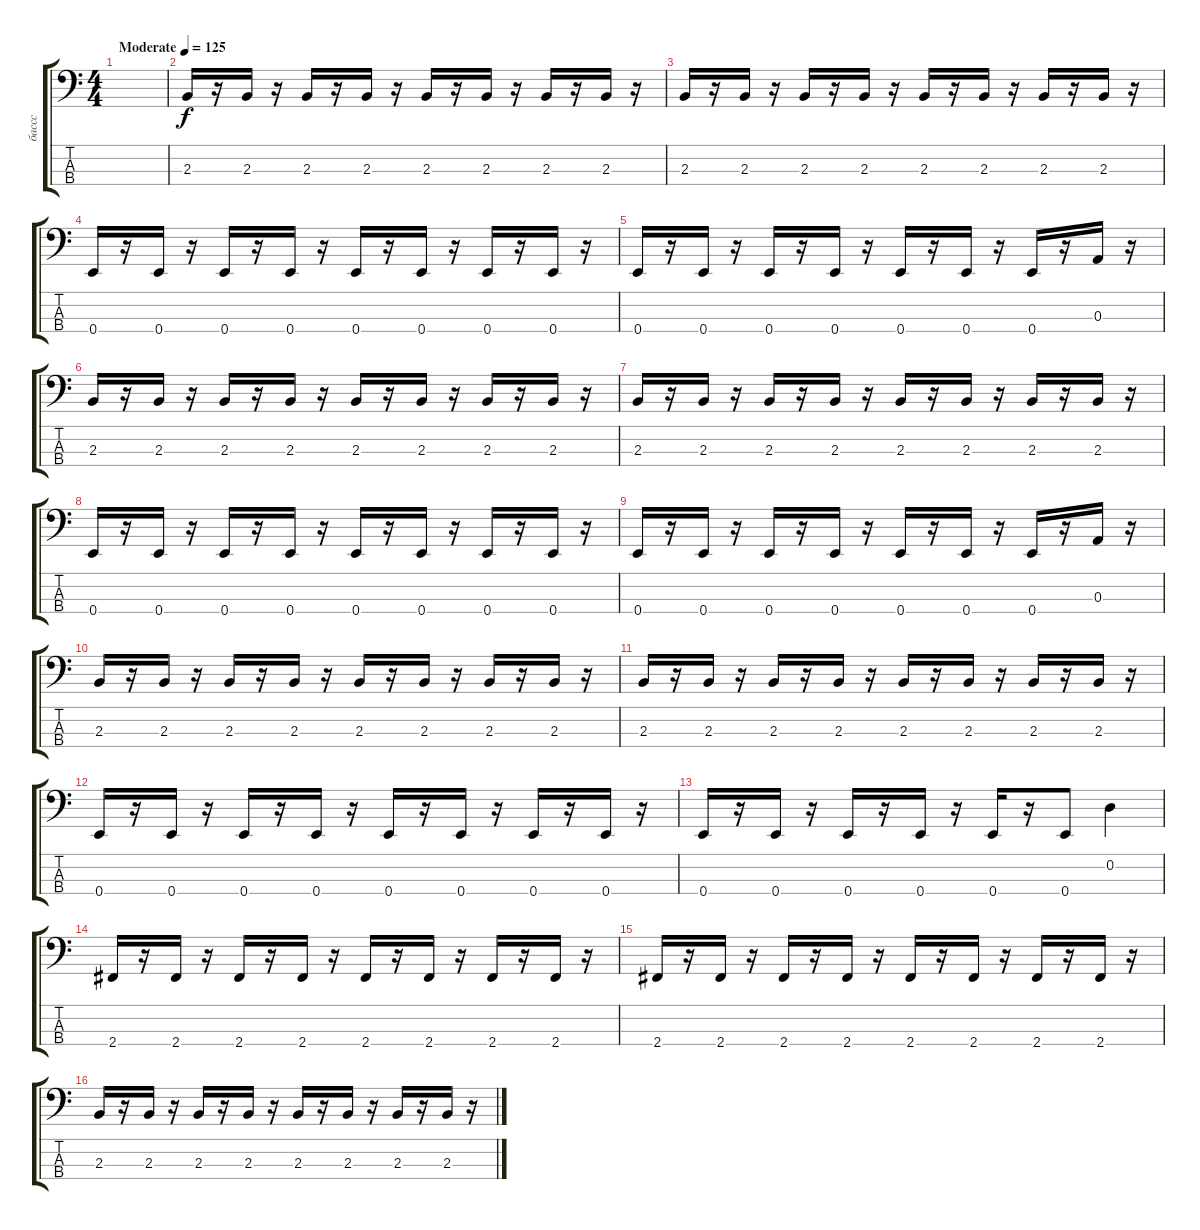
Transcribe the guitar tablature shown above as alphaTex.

\track ("бассс" "бассс") {instrument electricbassfinger}
\staff {score tabs}
\tuning (G2 D2 A1 E1) {hide}
\ts (4 4)
\tempo (125 "Moderate")
\clef f4
\ks c
|
2.3.16 r.16 2.3.16 r.16 2.3.16 r.16 2.3.16 r.16 2.3.16 r.16 2.3.16 r.16 2.3.16 r.16 2.3.16 r.16 |
2.3.16 r.16 2.3.16 r.16 2.3.16 r.16 2.3.16 r.16 2.3.16 r.16 2.3.16 r.16 2.3.16 r.16 2.3.16 r.16 |
0.4.16 r.16 0.4.16 r.16 0.4.16 r.16 0.4.16 r.16 0.4.16 r.16 0.4.16 r.16 0.4.16 r.16 0.4.16 r.16 |
0.4.16 r.16 0.4.16 r.16 0.4.16 r.16 0.4.16 r.16 0.4.16 r.16 0.4.16 r.16 0.4.16 r.16 0.3.16 r.16 |
2.3.16 r.16 2.3.16 r.16 2.3.16 r.16 2.3.16 r.16 2.3.16 r.16 2.3.16 r.16 2.3.16 r.16 2.3.16 r.16 |
2.3.16 r.16 2.3.16 r.16 2.3.16 r.16 2.3.16 r.16 2.3.16 r.16 2.3.16 r.16 2.3.16 r.16 2.3.16 r.16 |
0.4.16 r.16 0.4.16 r.16 0.4.16 r.16 0.4.16 r.16 0.4.16 r.16 0.4.16 r.16 0.4.16 r.16 0.4.16 r.16 |
0.4.16 r.16 0.4.16 r.16 0.4.16 r.16 0.4.16 r.16 0.4.16 r.16 0.4.16 r.16 0.4.16 r.16 0.3.16 r.16 |
2.3.16 r.16 2.3.16 r.16 2.3.16 r.16 2.3.16 r.16 2.3.16 r.16 2.3.16 r.16 2.3.16 r.16 2.3.16 r.16 |
2.3.16 r.16 2.3.16 r.16 2.3.16 r.16 2.3.16 r.16 2.3.16 r.16 2.3.16 r.16 2.3.16 r.16 2.3.16 r.16 |
0.4.16 r.16 0.4.16 r.16 0.4.16 r.16 0.4.16 r.16 0.4.16 r.16 0.4.16 r.16 0.4.16 r.16 0.4.16 r.16 |
0.4.16 r.16 0.4.16 r.16 0.4.16 r.16 0.4.16 r.16 0.4.16 r.16 0.4.8 0.2.4 |
2.4.16{dy f} r.16 2.4.16 r.16 2.4.16 r.16 2.4.16 r.16 2.4.16 r.16 2.4.16 r.16 2.4.16 r.16 2.4.16 r.16 |
2.4.16 r.16 2.4.16 r.16 2.4.16 r.16 2.4.16 r.16 2.4.16 r.16 2.4.16 r.16 2.4.16 r.16 2.4.16 r.16 |
2.3.16 r.16 2.3.16 r.16 2.3.16 r.16 2.3.16 r.16 2.3.16 r.16 2.3.16 r.16 2.3.16 r.16 2.3.16 r.16
